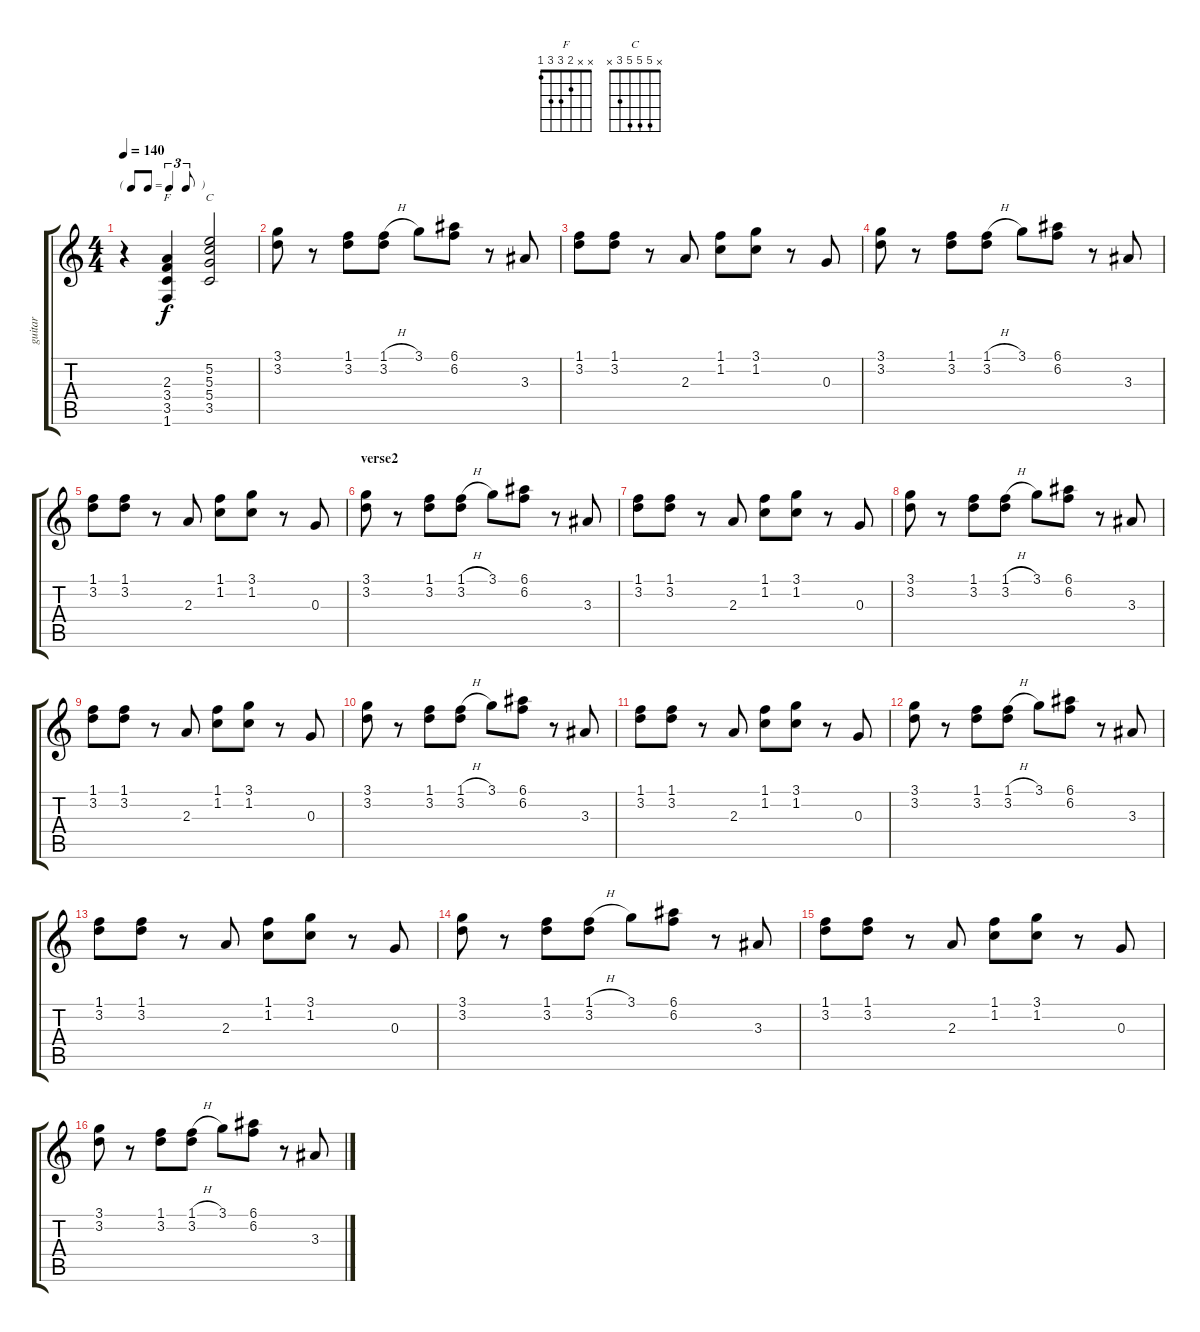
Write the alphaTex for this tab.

\track ("guitar" "guitar") {instrument overdrivenguitar}
\staff {score tabs}
\tuning (E4 B3 G3 D3 A2 E2) {hide}
\chord ("F" x x 2 3 3 1)
\chord ("C" x 5 5 5 3 x)
\ts (4 4)
\tf triplet8th
\tempo 140
\clef g2
\ks c
r.4{dy f} (2.3 3.4 3.5 1.6).4{ch "F"} (5.2 5.3 5.4 3.5).2{ch "C"} |
(3.1 3.2).8 r.8 (1.1 3.2).8 (1.1{h} 3.2).8 3.1.8 (6.1 6.2).8 r.8 3.3.8 |
(1.1 3.2).8 (1.1 3.2).8 r.8 2.3.8 (1.1 1.2).8 (3.1 1.2).8 r.8 0.3.8 |
(3.1 3.2).8 r.8 (1.1 3.2).8 (1.1{h} 3.2).8 3.1.8 (6.1 6.2).8 r.8 3.3.8 |
(1.1 3.2).8 (1.1 3.2).8 r.8 2.3.8 (1.1 1.2).8 (3.1 1.2).8 r.8 0.3.8 |
\section ("" "verse2")
(3.1 3.2).8 r.8 (1.1 3.2).8 (1.1{h} 3.2).8 3.1.8 (6.1 6.2).8 r.8 3.3.8 |
(1.1 3.2).8 (1.1 3.2).8 r.8 2.3.8 (1.1 1.2).8 (3.1 1.2).8 r.8 0.3.8 |
(3.1 3.2).8 r.8 (1.1 3.2).8 (1.1{h} 3.2).8 3.1.8 (6.1 6.2).8 r.8 3.3.8 |
(1.1 3.2).8 (1.1 3.2).8 r.8 2.3.8 (1.1 1.2).8 (3.1 1.2).8 r.8 0.3.8 |
(3.1 3.2).8 r.8 (1.1 3.2).8 (1.1{h} 3.2).8 3.1.8 (6.1 6.2).8 r.8 3.3.8 |
(1.1 3.2).8 (1.1 3.2).8 r.8 2.3.8 (1.1 1.2).8 (3.1 1.2).8 r.8 0.3.8 |
(3.1 3.2).8 r.8 (1.1 3.2).8 (1.1{h} 3.2).8 3.1.8 (6.1 6.2).8 r.8 3.3.8 |
(1.1 3.2).8 (1.1 3.2).8 r.8 2.3.8 (1.1 1.2).8 (3.1 1.2).8 r.8 0.3.8 |
(3.1 3.2).8 r.8 (1.1 3.2).8 (1.1{h} 3.2).8 3.1.8 (6.1 6.2).8 r.8 3.3.8 |
(1.1 3.2).8 (1.1 3.2).8 r.8 2.3.8 (1.1 1.2).8 (3.1 1.2).8 r.8 0.3.8 |
(3.1 3.2).8 r.8 (1.1 3.2).8 (1.1{h} 3.2).8 3.1.8 (6.1 6.2).8 r.8 3.3.8
